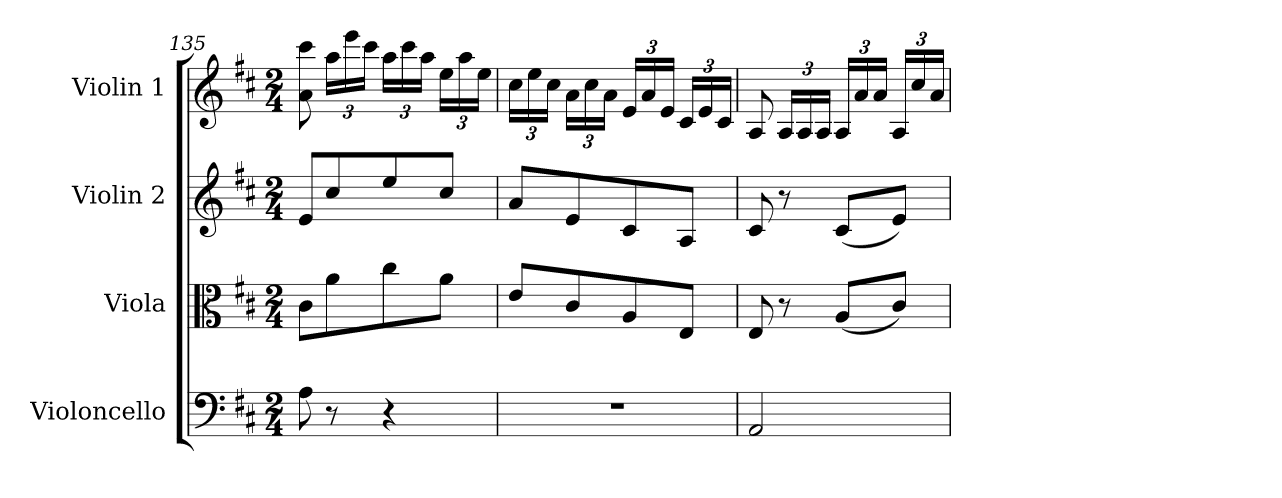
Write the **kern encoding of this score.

**kern	**kern	**kern	**kern
*part4	*part3	*part2	*part1
*staff4	*staff3	*staff2	*staff1
*I"Violoncello	*I"Viola	*I"Violin 2	*I"Violin 1
*I'Vc	*I'Vla	*I'Vln	*I'Vln
*clefF4	*clefC3	*clefG2	*clefG2
*k[f#c#]	*k[f#c#]	*k[f#c#]	*k[f#c#]
*M2/4	*M2/4	*M2/4	*M2/4
=135	=135	=135	=135
8A\	8c#\L	8e/L	8a\ 8ccc#\
*	*	*	*Xbrackettup
8r	8a\	8cc#/	24aa\LL
.	.	.	24eee\
.	.	.	24ccc#\JJ
4r	8cc#\	8ee/	24aa\LL
.	.	.	24ccc#\
.	.	.	24aa\JJ
.	8a\J	8cc#/J	24ee\LL
.	.	.	24aa\
.	.	.	24ee\JJ
=136	=136	=136	=136
2r	8e/L	8a/L	24cc#\LL
.	.	.	24ee\
.	.	.	24cc#\JJ
.	8c#/	8e/	24a\LL
.	.	.	24cc#\
.	.	.	24a\JJ
.	8A/	8c#/	24e/LL
.	.	.	24a/
.	.	.	24e/JJ
.	8E/J	8A/J	24c#/LL
.	.	.	24e/
.	.	.	24c#/JJ
!!LO:LB:g=z
=137	=137	=137	=137
2AA/	8E/	8c#/	8A/
.	8r	8r	24A/LL
.	.	.	24A/
.	.	.	24A/JJ
.	(<8A/L	(8c#/L	24A/LL
.	.	.	24a/
.	.	.	24a/JJ
.	8c#/J)	8e/J)	24A/LL
.	.	.	24cc#/
.	.	.	24a/JJ
=	=	=	=
*-	*-	*-	*-
